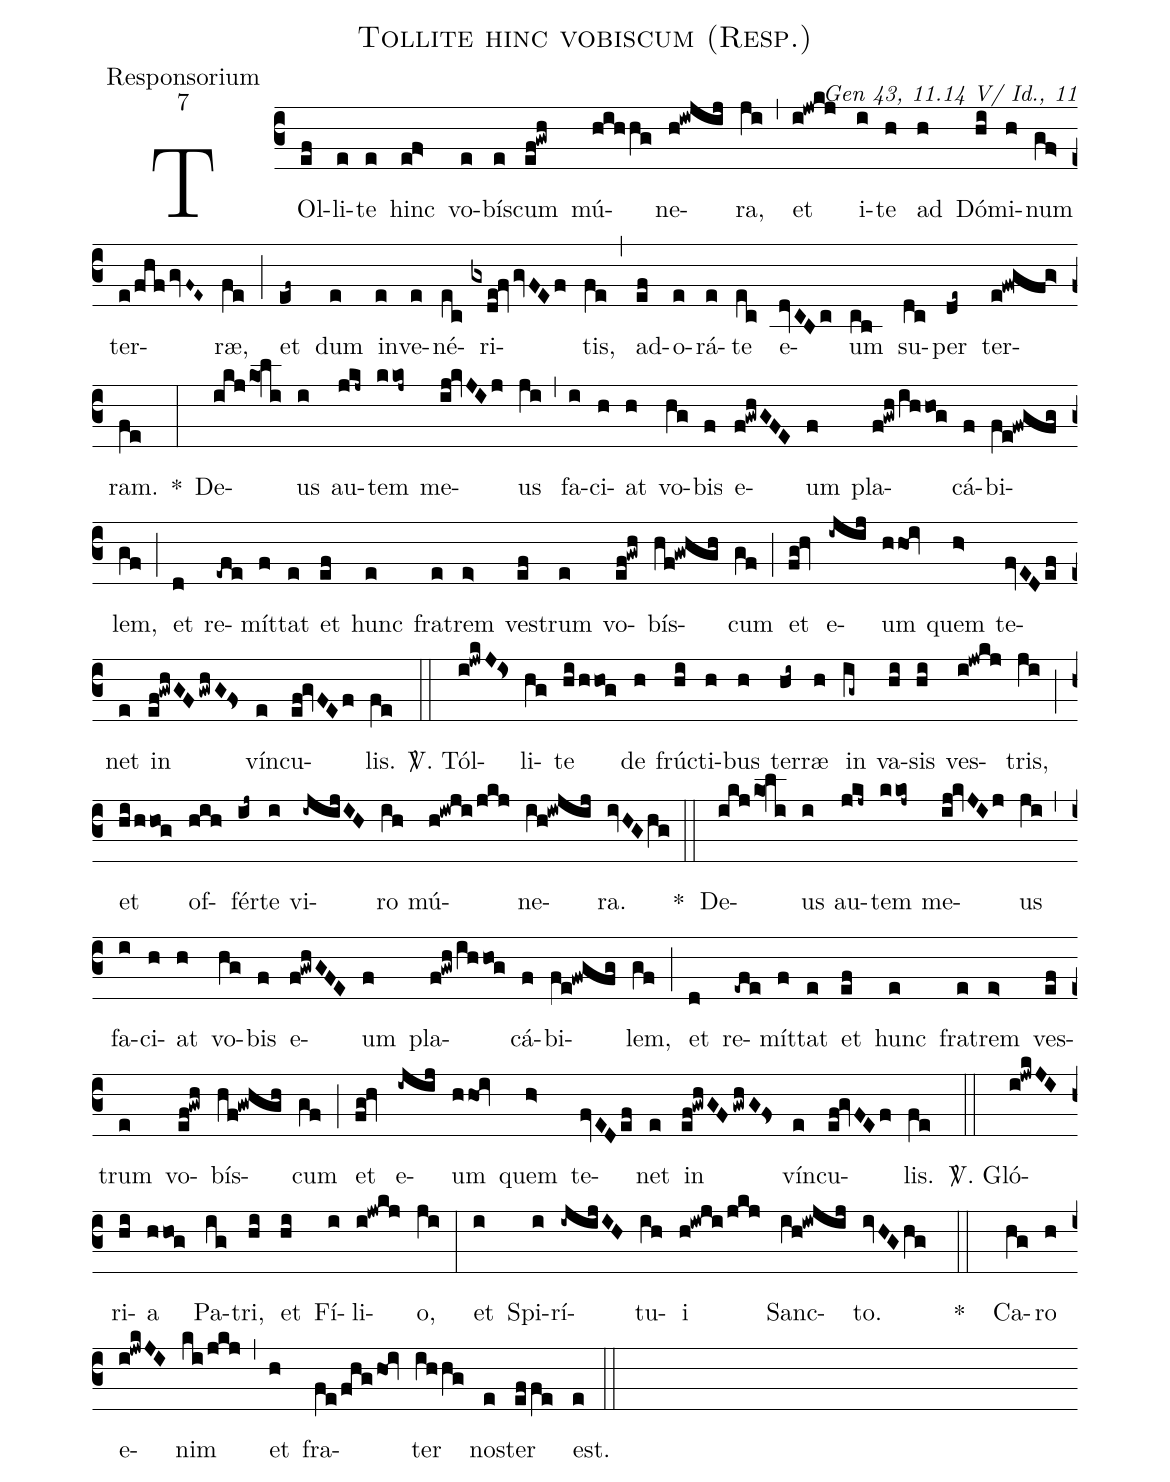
name:Tollite hinc vobiscum (Resp.);
office-part:Responsorium;
mode:7;
commentary:Gen 43, 11.14 V/ Id., 11;
%%
(c3)TOl(ef)li(e)te(e) hinc(ef>) vo(e)bís(e)cum(ef!gwh) mú(hihhg)ne(h!iwjij)ra,(ji) (,) et(i!jwkj) i(i)te(h) ad(h) Dó(hi)mi(h)num(gf>) ter(e/fhf/gvF~E~)ræ,(fe) (;) et(ef~) dum(e) in(e)ve(e)né(ec)ri(gxde!fv/gvFEf)tis,(fe) (,) ad(ef)o(e)rá(e)te(ec) e(dvCBc)um(cb) su(dc)per(de~) ter(e!fw!gfg>)ram.(fe) *(:) De(ikj/ko!li)us(i) au(jkj~)tem(kkoj~) me(ij!kvJIj)us(ji) (,) fa(i)ci(h)at(h) vo(hg)bis(f) e(f!gwhGFE)um(f) pla(f!gwh/ihhog)cá(f)bi(fe!fwgfg)lem,(gf) (;) et(d) re(-efe)mít(f)tat(e) et(ef) hunc(e) fra(e)trem(e>) ves(ef)trum(e) vo(ef!gwh)bís(hf!gwhgh)cum(gf) (;) et(fg!hv) e(-ijij)um(hhoi) quem(h>) te(fvEDef)net(e) in(ef!gwhGF/gwhG!Fs) vín(e)cu(ef!gvFEf)lis.(fe) (::)

<sp>V/</sp>. Tól(i!jwkJ!Is)li(hg)te(hi/hhog) de(h) frúc(hi)ti(h)bus(h) ter(hi~)ræ(h) in(ig~) va(hi)sis(hi) ves(i!jwkj)tris,(ji) (;) et(hi/hhog) of(hih)fér(ij~)te(i) vi(-ijijIH)ro(ih) mú(h!iwji/jkj)ne(ih!iwjij)ra.(ivHGhg) (::)
*() De(ikj/ko!li)us(i) au(jkj~)tem(kkoj~) me(ij!kvJIj)us(ji) (,) fa(i)ci(h)at(h) vo(hg)bis(f) e(f!gwhGFE)um(f) pla(f!gwh/ihhog)cá(f)bi(fe!fwgfg)lem,(gf) (;) et(d) re(-efe)mít(f)tat(e) et(ef) hunc(e) fra(e)trem(e>) ves(ef)trum(e) vo(ef!gwh)bís(hf!gwhgh)cum(gf) (;) et(fg!hv) e(-ijij)um(hhoi) quem(h>) te(fvEDef)net(e) in(ef!gwhGF/gwhG!Fs) vín(e)cu(ef!gvFEf)lis.(fe) (::)

<sp>V/</sp>. Gló(i!jwkJI)ri(hi)a(hhog) Pa(ig)tri,(hi) et(hi) Fí(i)li(i!jwkj)o,(ji) (:) et(i) Spi(i)rí(-ijijIH)tu(ih)i(h!iwji/jkj) Sanc(ih!iwjij)to.(ivHGhg) ( ::)
*() Ca(hg)ro(h) e(i!jwkJI)nim(ki/jkj) (,) et(h) fra(fe/fhg/hoi)ter(ihhg) nos(e)ter(effe) est.(e) (::)
